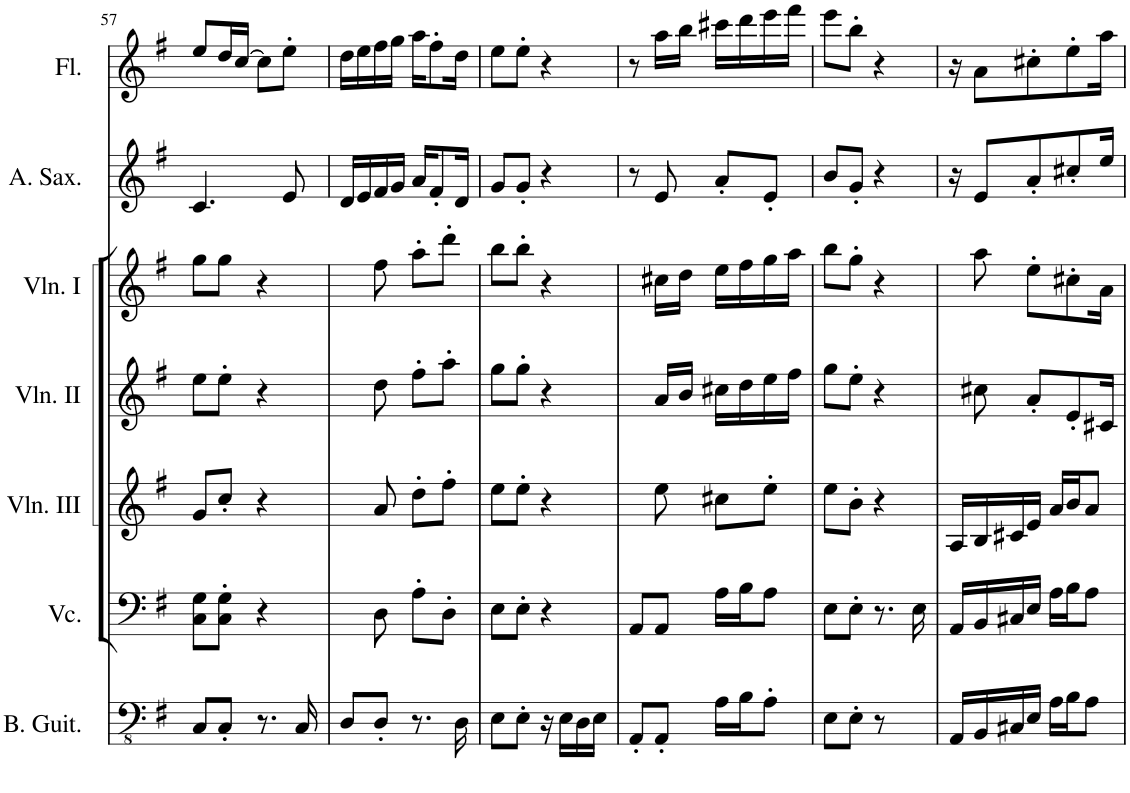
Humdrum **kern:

**kern	**kern	**kern	**kern	**kern	**kern	**kern
*part7	*part6	*part5	*part4	*part3	*part2	*part1
*staff7	*staff6	*staff5	*staff4	*staff3	*staff2	*staff1
*I"Bass Guitar	*I"Violoncello	*I"Violin III	*I"Violin II	*I"Violin I	*I"Alto Saxophone	*I"Flute
*I'B. Guit.	*I'Vc.	*I'Vln. III	*I'Vln. II	*I'Vln. I	*I'A. Sax.	*I'Fl.
!!LO:PB:g=z
*clefFv4	*clefF4	*clefG2	*clefG2	*clefG2	*clefG2	*clefX
*	*	*	*	*	*ITrd5c9	*
*k[f#]	*k[f#]	*k[f#]	*k[f#]	*k[f#]	*k[f#]	*k[f#]
*M2/4	*M2/4	*M2/4	*M2/4	*M2/4	*M2/4	*M2/4
=57	=57	=57	=57	=57	=57	=57
8CC/L	8C\ 8G\L	8g/L	8ee\L	8gg\L	4.c/	8ee/L
8CC'/J	8C\' 8G\'J	8cc'/J	8ee'\J	8gg\J	.	16dd/L
.	.	.	.	.	.	[16cc/JJ
8.r	4r	4r	4r	4r	.	8cc\L]
.	.	.	.	.	8e/	8ee'\J
16CC/	.	.	.	.	.	.
=58	=58	=58	=58	=58	=58	=58
8DD/L	8ryy	8ryy	8ryy	8ryy	16d/LL	16dd\LL
.	.	.	.	.	16e/	16ee\
8DD'/J	8D\	8a/	8dd\	8ff#\	16f#/	16ff\
.	.	.	.	.	16g/JJ	16gg\JJ
8.r	8A'\L	8dd'\L	8ff#'\L	8aa'\L	16a/KL	16aa\KL
.	.	.	.	.	8f#'/	8ff'\
.	8D'\J	8ff#'\J	8aa'\J	8ddd'\J	.	.
16DD\	.	.	.	.	16d/Jk	16dd\Jk
=59	=59	=59	=59	=59	=59	=59
8EE\L	8E\L	8ee\L	8gg\L	8bb\L	8g/L	8ee\L
8EE'\J	8E'\J	8ee'\J	8gg'\J	8bb'\J	8g'/J	8ee'\J
16r	4r	4r	4r	4r	4r	4r
16EE\LL	.	.	.	.	.	.
16DD\	.	.	.	.	.	.
16EE\JJ	.	.	.	.	.	.
=60	=60	=60	=60	=60	=60	=60
8AAA'/L	8AA/L	8ryy	8ryy	8ryy	8r	8r
8AAA'/J	8AA/J	8ee\	16a/LL	16cc#X\LL	8e/	16aa\LL
.	.	.	16b/JJ	16dd\JJ	.	16bb\JJ
16AA\LL	16A\LL	8cc#X\L	16cc#X\LL	16ee\LL	8a'/L	16ccc#X\LL
16BB\J	16B\J	.	16dd\	16ff#\	.	16ddd\
8AA'\J	8A\J	8ee'\J	16ee\	16gg\	8e'/J	16eee\
.	.	.	16ff#\JJ	16aa\JJ	.	16fff\JJ
=61	=61	=61	=61	=61	=61	=61
8EE\L	8E\L	8ee\L	8gg\L	8bb\L	8b/L	8eee\L
8EE'\J	8E'\J	8b'\J	8ee'\J	8gg'\J	8g'/J	8bb'\J
8r	8.r	4r	4r	4r	4r	4r
8ryy	.	.	.	.	.	.
.	16E\	.	.	.	.	.
=62	=62	=62	=62	=62	=62	=62
16AAA/LL	16AA/LL	16A/LL	16ryy	16ryy	16r	16r
16BBB/	16BB/	16B/	8cc#X\	8aa\	8e/L	8a\L
16CC#X/	16C#X/	16c#X/	.	.	.	.
16EE/JJ	16E/JJ	16e/JJ	8a'/L	8ee'\L	8a'/	8cc#X'\
16AA\LL	16A\LL	16a/LL	.	.	.	.
*	*clefX	*clefX	*	*	*	*
16BB\J	16gg\J	16b/J	8e'/	8cc#X'\	8cc#X'/	8ee'\
8AA\J	8ff\J	8a/J	.	.	.	.
.	.	.	16c#X/Jk	16a\Jk	16ee/Jk	16aa\Jk
=	=	=	=	=	=	=
*-	*-	*-	*-	*-	*-	*-
